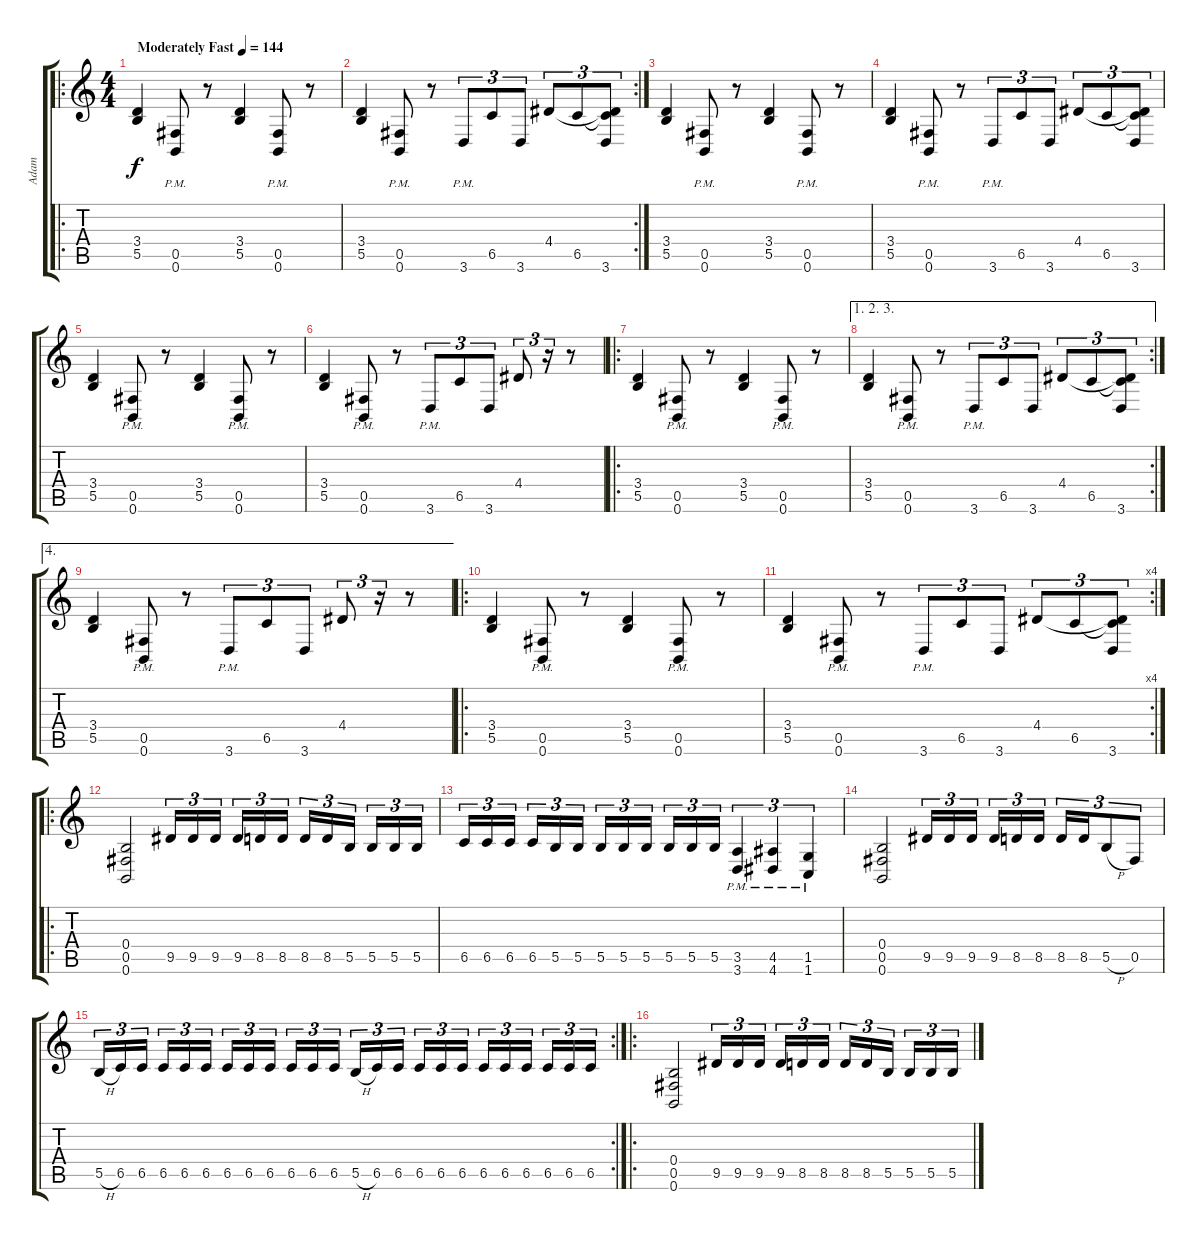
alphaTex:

\track ("Adam" "Adam") {instrument distortionguitar}
\staff {score tabs}
\tuning (Db4 Ab3 E3 B2 Gb2 B1) {hide}
\ro
\ts (4 4)
\tempo (144 "Moderately Fast")
\clef g2
\ks c
(3.4 5.5).4{dy f instrument distortionguitar} (0.5{pm} 0.6{pm}).8 r.8 (3.4 5.5).4 (0.5{pm} 0.6{pm}).8 r.8 |
\rc 2
(3.4 5.5).4 (0.5{pm} 0.6{pm}).8 r.8 3.6{pm}.8{tu (3 2)} 6.5.8{tu (3 2)} 3.6.8{tu (3 2)} 4.4.8{tu (3 2)} 6.5.8{tu (3 2)} (4.4{t} 6.5{t} 3.6).8{tu (3 2)} |
(3.4 5.5).4 (0.5{pm} 0.6{pm}).8 r.8 (3.4 5.5).4 (0.5{pm} 0.6{pm}).8 r.8 |
(3.4 5.5).4 (0.5{pm} 0.6{pm}).8 r.8 3.6{pm}.8{tu (3 2)} 6.5.8{tu (3 2)} 3.6.8{tu (3 2)} 4.4.8{tu (3 2)} 6.5.8{tu (3 2)} (4.4{t} 6.5{t} 3.6).8{tu (3 2)} |
(3.4 5.5).4 (0.5{pm} 0.6{pm}).8 r.8 (3.4 5.5).4 (0.5{pm} 0.6{pm}).8 r.8 |
(3.4 5.5).4 (0.5{pm} 0.6{pm}).8 r.8 3.6{pm}.8{tu (3 2)} 6.5.8{tu (3 2)} 3.6.8{tu (3 2)} 4.4.8{tu (3 2)} r.16{tu (3 2)} r.8 |
\ro
(3.4 5.5).4 (0.5{pm} 0.6{pm}).8 r.8 (3.4 5.5).4 (0.5{pm} 0.6{pm}).8 r.8 |
\ae (1 2 3)
\rc 2
(3.4 5.5).4 (0.5{pm} 0.6{pm}).8 r.8 3.6{pm}.8{tu (3 2)} 6.5.8{tu (3 2)} 3.6.8{tu (3 2)} 4.4.8{tu (3 2)} 6.5.8{tu (3 2)} (4.4{t} 6.5{t} 3.6).8{tu (3 2)} |
\ae 4
(3.4 5.5).4 (0.5{pm} 0.6{pm}).8 r.8 3.6{pm}.8{tu (3 2)} 6.5.8{tu (3 2)} 3.6.8{tu (3 2)} 4.4.8{tu (3 2)} r.16{tu (3 2)} r.8 |
\ro
(3.4 5.5).4 (0.5{pm} 0.6{pm}).8 r.8 (3.4 5.5).4 (0.5{pm} 0.6{pm}).8 r.8 |
\rc 4
(3.4 5.5).4 (0.5{pm} 0.6{pm}).8 r.8 3.6{pm}.8{tu (3 2)} 6.5.8{tu (3 2)} 3.6.8{tu (3 2)} 4.4.8{tu (3 2)} 6.5.8{tu (3 2)} (4.4{t} 6.5{t} 3.6).8{tu (3 2)} |
\ro
(0.4 0.5 0.6).2 9.5.16{tu (3 2)} 9.5.16{tu (3 2)} 9.5.16{tu (3 2) beam splitsecondary} 9.5.16{tu (3 2)} 8.5.16{tu (3 2)} 8.5.16{tu (3 2)} 8.5.16{tu (3 2)} 8.5.16{tu (3 2)} 5.5.16{tu (3 2) beam splitsecondary} 5.5.16{tu (3 2)} 5.5.16{tu (3 2)} 5.5.16{tu (3 2)} |
6.5.16{tu (3 2)} 6.5.16{tu (3 2)} 6.5.16{tu (3 2) beam splitsecondary} 6.5.16{tu (3 2)} 5.5.16{tu (3 2)} 5.5.16{tu (3 2)} 5.5.16{tu (3 2)} 5.5.16{tu (3 2)} 5.5.16{tu (3 2) beam splitsecondary} 5.5.16{tu (3 2)} 5.5.16{tu (3 2)} 5.5.16{tu (3 2)} (3.5{pm} 3.6{pm}).4{tu (3 2)} (4.5{pm} 4.6{pm}).4{tu (3 2)} (1.5{pm} 1.6{pm}).4{tu (3 2)} |
(0.4 0.5 0.6).2 9.5.16{tu (3 2)} 9.5.16{tu (3 2)} 9.5.16{tu (3 2) beam splitsecondary} 9.5.16{tu (3 2)} 8.5.16{tu (3 2)} 8.5.16{tu (3 2)} 8.5.16{tu (3 2)} 8.5.16{tu (3 2)} 5.5{h}.8{tu (3 2)} 0.5.8{tu (3 2)} |
\rc 2
5.5{h}.16{tu (3 2)} 6.5.16{tu (3 2)} 6.5.16{tu (3 2) beam splitsecondary} 6.5.16{tu (3 2)} 6.5.16{tu (3 2)} 6.5.16{tu (3 2)} 6.5.16{tu (3 2)} 6.5.16{tu (3 2)} 6.5.16{tu (3 2) beam splitsecondary} 6.5.16{tu (3 2)} 6.5.16{tu (3 2)} 6.5.16{tu (3 2)} 5.5{h}.16{tu (3 2)} 6.5.16{tu (3 2)} 6.5.16{tu (3 2) beam splitsecondary} 6.5.16{tu (3 2)} 6.5.16{tu (3 2)} 6.5.16{tu (3 2)} 6.5.16{tu (3 2)} 6.5.16{tu (3 2)} 6.5.16{tu (3 2) beam splitsecondary} 6.5.16{tu (3 2)} 6.5.16{tu (3 2)} 6.5.16{tu (3 2)} |
\ro
(0.4 0.5 0.6).2 9.5.16{tu (3 2)} 9.5.16{tu (3 2)} 9.5.16{tu (3 2) beam splitsecondary} 9.5.16{tu (3 2)} 8.5.16{tu (3 2)} 8.5.16{tu (3 2)} 8.5.16{tu (3 2)} 8.5.16{tu (3 2)} 5.5.16{tu (3 2) beam splitsecondary} 5.5.16{tu (3 2)} 5.5.16{tu (3 2)} 5.5.16{tu (3 2)}
